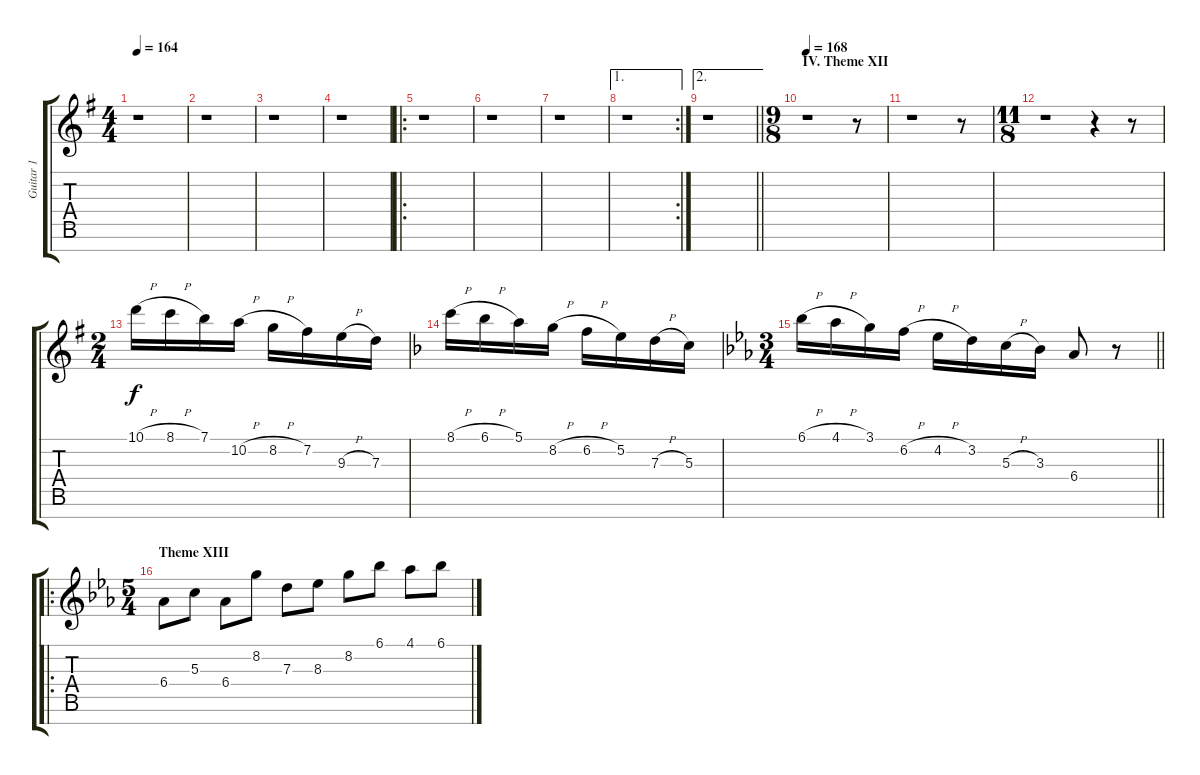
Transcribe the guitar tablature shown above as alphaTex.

\track ("Guitar 1" "Guitar 1") {instrument overdrivenguitar}
\staff {score tabs}
\tuning (E4 B3 G3 D3 A2 E2 B1) {hide}
\ts (4 4)
\tempo 164
\clef g2
\ks eminor
r.1{dy f} |
r.1 |
r.1 |
r.1 |
\ro
r.1 |
r.1 |
r.1 |
\ae 1
\rc 2
r.1 |
\ae 2
\barLineRight lightlight
r.1 |
\ts (9 8)
\section ("" "IV. Theme XII")
\tempo 168
r.1 r.8 |
r.1 r.8 |
\ts (11 8)
r.1 r.4 r.8 |
\ts (2 4)
10.1{h}.16 8.1{h}.16 7.1.16 10.2{h}.16 8.2{h}.16 7.2.16 9.3{h}.16 7.3.16 |
\ks dminor
8.1{h}.16 6.1{h}.16 5.1.16 8.2{h}.16 6.2{h}.16 5.2.16 7.3{h}.16 5.3.16 |
\ts (3 4)
\barLineRight lightlight
\ks cminor
6.1{h}.16 4.1{h}.16 3.1.16 6.2{h}.16 4.2{h}.16 3.2.16 5.3{h}.16 3.3.16 6.4.8 r.8 |
\ro
\ts (5 4)
\section ("" "Theme XIII")
6.4.8 5.3.8 6.4.8 8.2.8 7.3.8 8.3.8 8.2.8 6.1.8 4.1.8 6.1.8
